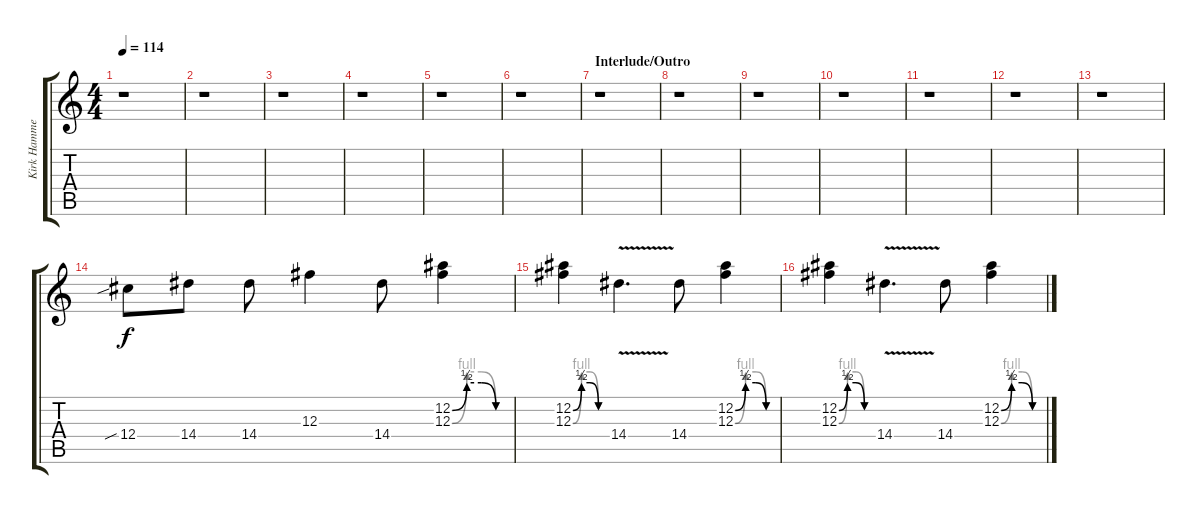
\track ("Kirk Hammet (Solo)" "Kirk Hamme") {instrument distortionguitar}
\staff {score tabs}
\tuning (Eb4 Bb3 Gb3 Db3 Ab2 Eb2) {hide}
\ts (4 4)
\tempo 114
\clef g2
\ks c
r.1{dy f} |
r.1 |
r.1 |
r.1 |
r.1 |
r.1 |
\section ("" "Interlude/Outro")
r.1 |
r.1 |
r.1 |
r.1 |
r.1 |
r.1 |
r.1 |
12.4{sib}.8 14.4.8 14.4.8 12.3.4 14.4.8 (12.2{be (custom 0 0 15 2 30 2 45 0 60 0)} 12.3{be (custom 0 0 15 4 30 4 45 0 60 0)}).4 |
(12.2{be (custom 0 0 15 2 30 2 45 0 60 0)} 12.3{be (custom 0 0 15 4 30 4 45 0 60 0)}).4 14.4{v}.4{d} 14.4.8 (12.2{be (custom 0 0 15 2 30 2 45 0 60 0)} 12.3{be (custom 0 0 15 4 30 4 45 0 60 0)}).4 |
(12.2{be (custom 0 0 15 2 30 2 45 0 60 0)} 12.3{be (custom 0 0 15 4 30 4 45 0 60 0)}).4 14.4{v}.4{d} 14.4.8 (12.2{be (custom 0 0 15 2 30 2 45 0 60 0)} 12.3{be (custom 0 0 15 4 30 4 45 0 60 0)}).4
